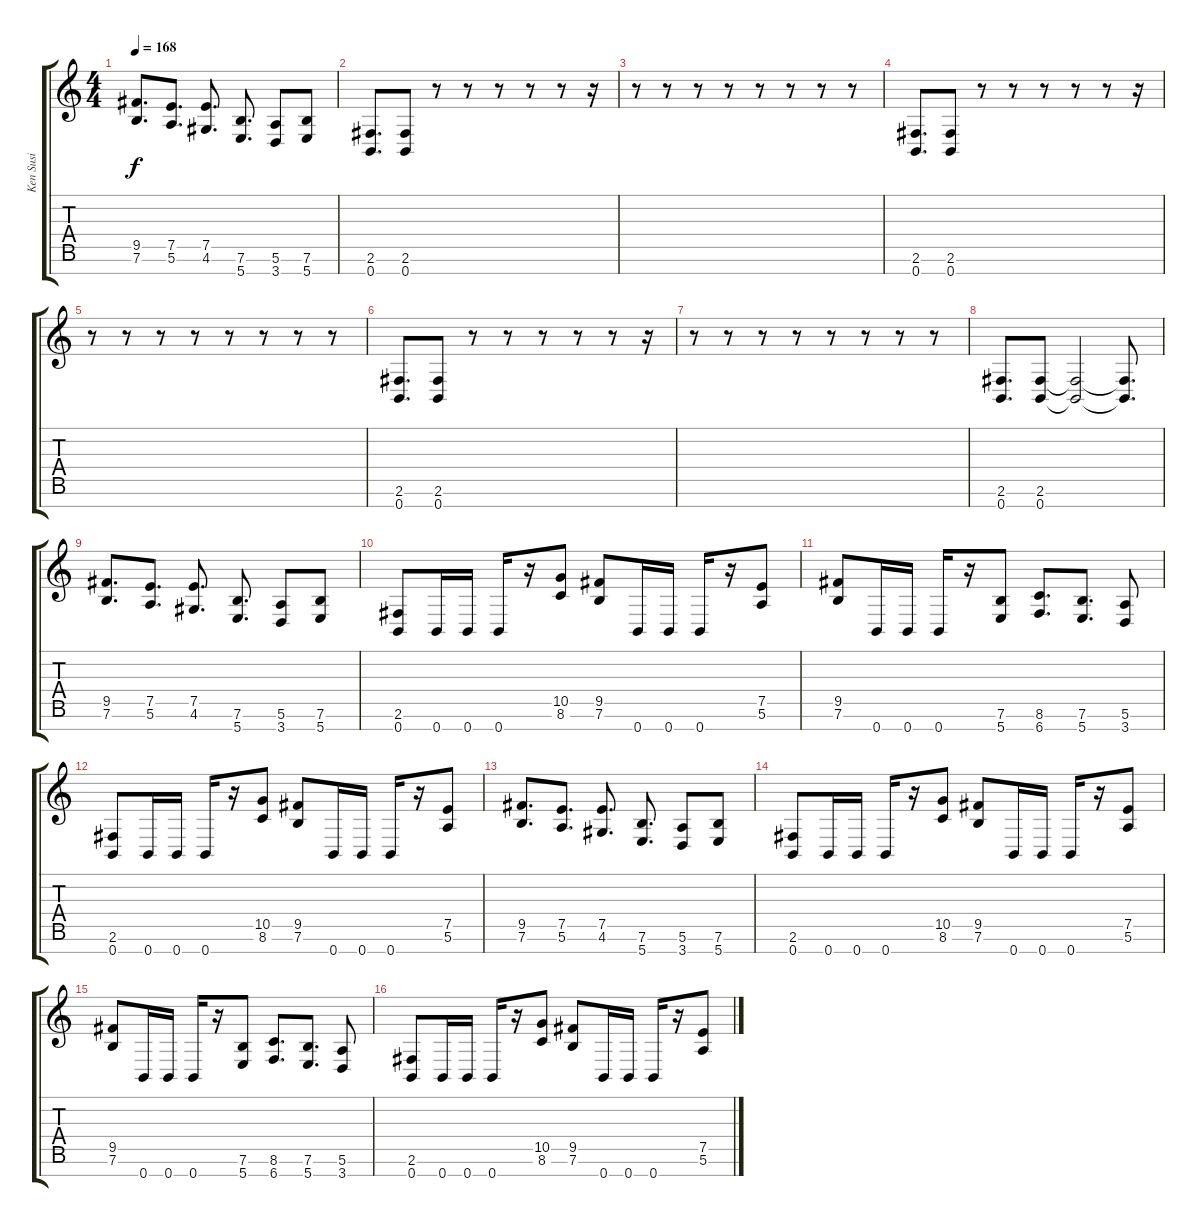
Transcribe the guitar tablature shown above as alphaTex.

\track ("Ken Susi" "Ken Susi") {instrument distortionguitar}
\staff {score tabs}
\tuning (E4 B3 G3 D3 A2 E2 B1) {hide}
\ts (4 4)
\tempo 168
\clef g2
\ks c
(9.5 7.6).8{d dy f} (7.5 5.6).8{d} (7.5 4.6).8{d} (7.6 5.7).8{d} (5.6 3.7).8 (7.6 5.7).8 |
(2.6 0.7).8{d} (2.6 0.7).8 r.8 r.8 r.8 r.8 r.8 r.16 |
r.8 r.8 r.8 r.8 r.8 r.8 r.8 r.8 |
(2.6 0.7).8{d} (2.6 0.7).8 r.8 r.8 r.8 r.8 r.8 r.16 |
r.8 r.8 r.8 r.8 r.8 r.8 r.8 r.8 |
(2.6 0.7).8{d} (2.6 0.7).8 r.8 r.8 r.8 r.8 r.8 r.16 |
r.8 r.8 r.8 r.8 r.8 r.8 r.8 r.8 |
(2.6 0.7).8{d} (2.6 0.7).8 (2.6{t} 0.7{t}).2 (2.6{t} 0.7{t}).8{d} |
(9.5 7.6).8{d} (7.5 5.6).8{d} (7.5 4.6).8{d} (7.6 5.7).8{d} (5.6 3.7).8 (7.6 5.7).8 |
(2.6 0.7).8 0.7.16 0.7.16 0.7.16 r.16 (10.5 8.6).8 (9.5 7.6).8 0.7.16 0.7.16 0.7.16 r.16 (7.5 5.6).8 |
(9.5 7.6).8 0.7.16 0.7.16 0.7.16 r.16 (7.6 5.7).8 (8.6 6.7).8{d} (7.6 5.7).8{d} (5.6 3.7).8 |
(2.6 0.7).8 0.7.16 0.7.16 0.7.16 r.16 (10.5 8.6).8 (9.5 7.6).8 0.7.16 0.7.16 0.7.16 r.16 (7.5 5.6).8 |
(9.5 7.6).8{d} (7.5 5.6).8{d} (7.5 4.6).8{d} (7.6 5.7).8{d} (5.6 3.7).8 (7.6 5.7).8 |
(2.6 0.7).8 0.7.16 0.7.16 0.7.16 r.16 (10.5 8.6).8 (9.5 7.6).8 0.7.16 0.7.16 0.7.16 r.16 (7.5 5.6).8 |
(9.5 7.6).8 0.7.16 0.7.16 0.7.16 r.16 (7.6 5.7).8 (8.6 6.7).8{d} (7.6 5.7).8{d} (5.6 3.7).8 |
(2.6 0.7).8 0.7.16 0.7.16 0.7.16 r.16 (10.5 8.6).8 (9.5 7.6).8 0.7.16 0.7.16 0.7.16 r.16 (7.5 5.6).8
